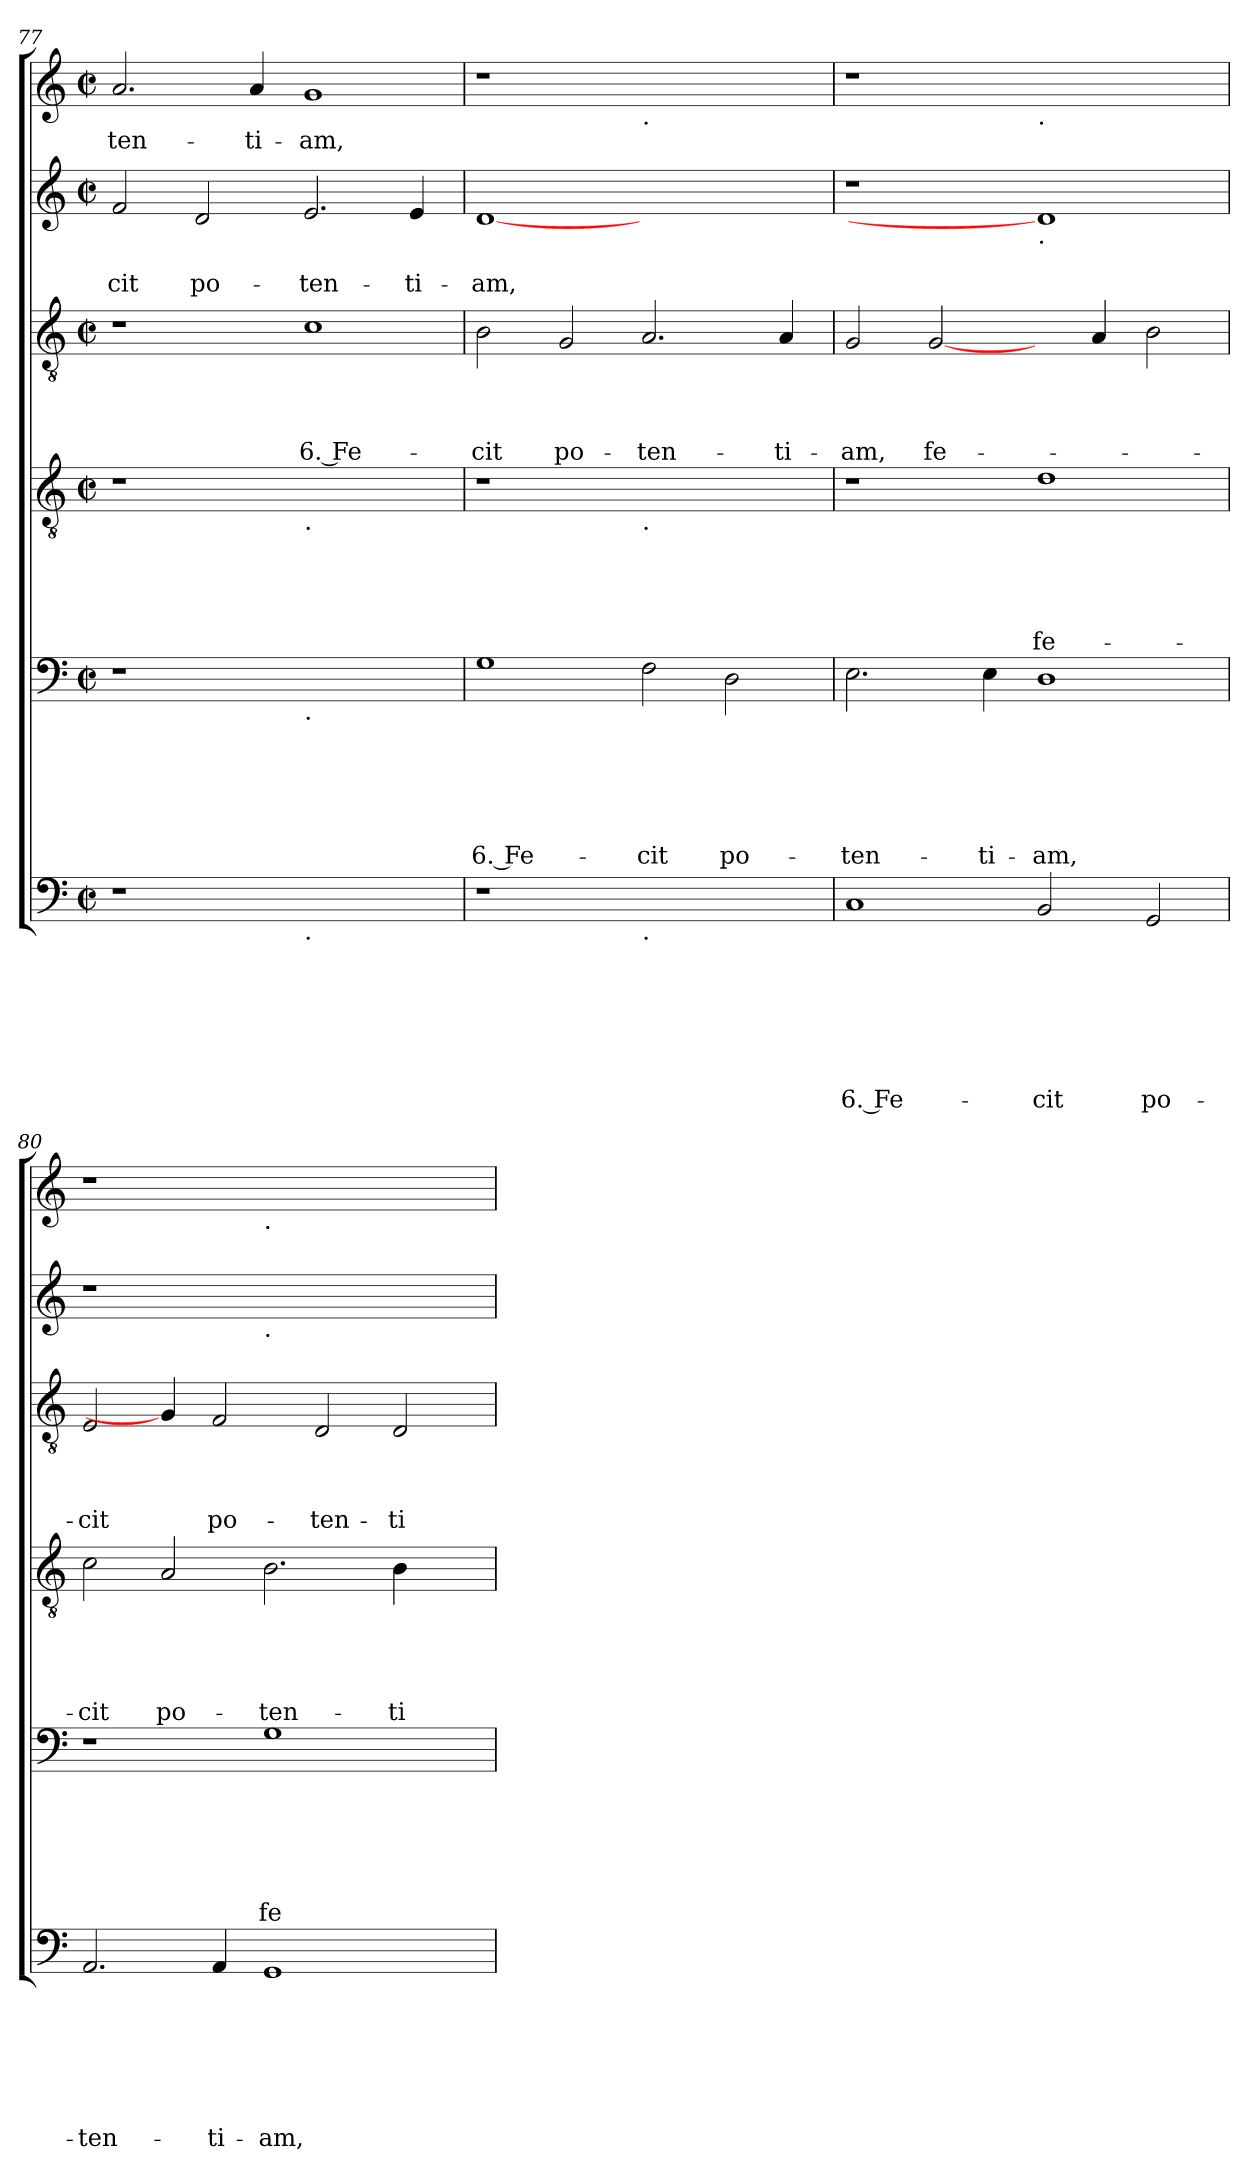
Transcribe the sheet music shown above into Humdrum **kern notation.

**kern	**text	**text	**text	**text	**text	**text	**text	**kern	**text	**text	**text	**text	**text	**text	**kern	**text	**text	**text	**text	**text	**kern	**text	**text	**text	**text	**kern	**text	**text	**kern	**text
*part6	*part6	*part6	*part6	*part6	*part6	*part6	*part6	*part5	*part5	*part5	*part5	*part5	*part5	*part5	*part4	*part4	*part4	*part4	*part4	*part4	*part3	*part3	*part3	*part3	*part3	*part2	*part2	*part2	*part1	*part1
*staff6	*staff6	*staff6	*staff6	*staff6	*staff6	*staff6	*staff6	*staff5	*staff5	*staff5	*staff5	*staff5	*staff5	*staff5	*staff4	*staff4	*staff4	*staff4	*staff4	*staff4	*staff3	*staff3	*staff3	*staff3	*staff3	*staff2	*staff2	*staff2	*staff1	*staff1
!!LO:LB:g=z
*clefF4	*	*	*	*	*	*	*	*clefF4	*	*	*	*	*	*	*clefGv2	*	*	*	*	*	*clefGv2	*	*	*	*	*clefG2	*	*	*clefG2	*
*k[]	*	*	*	*	*	*	*	*k[]	*	*	*	*	*	*	*k[]	*	*	*	*	*	*k[]	*	*	*	*	*k[]	*	*	*k[]	*
*C:	*	*	*	*	*	*	*	*C:	*	*	*	*	*	*	*C:	*	*	*	*	*	*C:	*	*	*	*	*C:	*	*	*C:	*
*M2/2	*	*	*	*	*	*	*	*M2/2	*	*	*	*	*	*	*M2/2	*	*	*	*	*	*M2/2	*	*	*	*	*M2/2	*	*	*M2/2	*
*met(c|)	*	*	*	*	*	*	*	*met(c|)	*	*	*	*	*	*	*met(c|)	*	*	*	*	*	*met(c|)	*	*	*	*	*met(c|)	*	*	*met(c|)	*
=77	=77	=77	=77	=77	=77	=77	=77	=77	=77	=77	=77	=77	=77	=77	=77	=77	=77	=77	=77	=77	=77	=77	=77	=77	=77	=77	=77	=77	=77	=77
!	!	!	!	!	!	!	!	!	!	!	!	!	!	!	!	!	!	!	!	!	!	!	!	!	!	!	!	!LO:LY:b	!	!LO:LY:b
1r	.	.	.	.	.	.	.	1r	.	.	.	.	.	.	1r	.	.	.	.	.	1r	.	.	.	.	2f/	.	-cit	2.a/	-ten-
!	!	!	!	!	!	!	!	!	!	!	!	!	!	!	!	!	!	!	!	!	!	!	!	!	!	!	!	!LO:LY:b	!	!
.	.	.	.	.	.	.	.	.	.	.	.	.	.	.	.	.	.	.	.	.	.	.	.	.	.	2d/	.	po-	.	.
!	!	!	!	!	!	!	!	!	!	!	!	!	!	!	!	!	!	!	!	!	!	!	!	!	!	!	!	!	!	!LO:LY:b
.	.	.	.	.	.	.	.	.	.	.	.	.	.	.	.	.	.	.	.	.	.	.	.	.	.	.	.	.	4a/	-ti-
!	!	!	!	!	!	!	!	!	!	!	!	!	!	!	!LO:TX:b:t=.	!	!	!	!	!	!	!	!	!	!	!	!	!	!	!
!	!	!	!	!	!	!	!	!LO:TX:b:t=.	!	!	!	!	!	!	!	!	!	!	!	!	!	!	!	!	!	!	!	!	!	!
!LO:TX:b:t=.	!	!	!	!	!	!	!	!	!	!	!	!	!	!	!	!	!	!	!	!	!	!	!	!	!	!	!	!	!	!
!	!	!	!	!	!	!	!	!	!	!	!	!	!	!	!	!	!	!	!	!	!	!	!	!	!LO:LY:b:rj	!	!	!LO:LY:b	!	!LO:LY:b
1ryy	.	.	.	.	.	.	.	1ryy	.	.	.	.	.	.	1ryy	.	.	.	.	.	1c	.	.	.	6. Fe-	2.e/	.	-ten-	1g	-am,
!	!	!	!	!	!	!	!	!	!	!	!	!	!	!	!	!	!	!	!	!	!	!	!	!	!	!	!	!LO:LY:b	!	!
.	.	.	.	.	.	.	.	.	.	.	.	.	.	.	.	.	.	.	.	.	.	.	.	.	.	4e/	.	-ti-	.	.
=78	=78	=78	=78	=78	=78	=78	=78	=78	=78	=78	=78	=78	=78	=78	=78	=78	=78	=78	=78	=78	=78	=78	=78	=78	=78	=78	=78	=78	=78	=78
!	!	!	!	!	!	!	!	!	!	!	!	!	!	!LO:LY:b:rj	!	!	!	!	!	!	!	!	!	!	!LO:LY:b	!	!	!LO:LY:b	!	!
1r	.	.	.	.	.	.	.	1G	.	.	.	.	.	6. Fe-	1r	.	.	.	.	.	2B\	.	.	.	-cit	[1d	.	-am,	1r	.
!	!	!	!	!	!	!	!	!	!	!	!	!	!	!	!	!	!	!	!	!	!	!	!	!	!LO:LY:b	!	!	!	!	!
.	.	.	.	.	.	.	.	.	.	.	.	.	.	.	.	.	.	.	.	.	2G/	.	.	.	po-	.	.	.	.	.
!	!	!	!	!	!	!	!	!	!	!	!	!	!	!	!	!	!	!	!	!	!	!	!	!	!	!	!	!	!LO:TX:b:t=.	!
!	!	!	!	!	!	!	!	!	!	!	!	!	!	!	!LO:TX:b:t=.	!	!	!	!	!	!	!	!	!	!	!	!	!	!	!
!LO:TX:b:t=.	!	!	!	!	!	!	!	!	!	!	!	!	!	!	!	!	!	!	!	!	!	!	!	!	!	!	!	!	!	!
!	!	!	!	!	!	!	!	!	!	!	!	!	!	!LO:LY:b	!	!	!	!	!	!	!	!	!	!	!LO:LY:b:rj	!	!	!	!	!
1ryy	.	.	.	.	.	.	.	2F\	.	.	.	.	.	-cit	1ryy	.	.	.	.	.	2.A/	.	.	.	-ten-	1ryy	.	.	1ryy	.
!	!	!	!	!	!	!	!	!	!	!	!	!	!	!LO:LY:b	!	!	!	!	!	!	!	!	!	!	!	!	!	!	!	!
.	.	.	.	.	.	.	.	2D\	.	.	.	.	.	po-	.	.	.	.	.	.	.	.	.	.	.	.	.	.	.	.
!	!	!	!	!	!	!	!	!	!	!	!	!	!	!	!	!	!	!	!	!	!	!	!	!	!LO:LY:b	!	!	!	!	!
.	.	.	.	.	.	.	.	.	.	.	.	.	.	.	.	.	.	.	.	.	4A/	.	.	.	-ti-	.	.	.	.	.
=79	=79	=79	=79	=79	=79	=79	=79	=79	=79	=79	=79	=79	=79	=79	=79	=79	=79	=79	=79	=79	=79	=79	=79	=79	=79	=79	=79	=79	=79	=79
!	!	!	!	!	!	!	!LO:LY:b:rj	!	!	!	!	!	!	!LO:LY:b	!	!	!	!	!	!	!	!	!	!	!LO:LY:b	!	!	!	!	!
1C	.	.	.	.	.	.	6. Fe-	2.E\	.	.	.	.	.	-ten-	1r	.	.	.	.	.	2G/	.	.	.	-am,	1r	.	.	1r	.
!	!	!	!	!	!	!	!	!	!	!	!	!	!	!	!	!	!	!	!	!	!	!	!	!	!LO:LY:b	!	!	!	!	!
.	.	.	.	.	.	.	.	.	.	.	.	.	.	.	.	.	.	.	.	.	[2G/	.	.	.	fe-	.	.	.	.	.
!	!	!	!	!	!	!	!	!	!	!	!	!	!	!LO:LY:b	!	!	!	!	!	!	!	!	!	!	!	!	!	!	!	!
.	.	.	.	.	.	.	.	4E\	.	.	.	.	.	-ti-	.	.	.	.	.	.	.	.	.	.	.	.	.	.	.	.
!	!	!	!	!	!	!	!	!	!	!	!	!	!	!	!	!	!	!	!	!	!	!	!	!	!	!	!	!	!LO:TX:b:t=.	!
!	!	!	!	!	!	!	!	!	!	!	!	!	!	!	!	!	!	!	!	!	!	!	!	!	!	!LO:TX:b:t=.	!	!	!	!
!	!	!	!	!	!	!	!LO:LY:b	!	!	!	!	!	!	!LO:LY:b	!	!	!	!	!	!LO:LY:b	!	!	!	!	!	!	!	!	!	!
2BB/	.	.	.	.	.	.	-cit	1D	.	.	.	.	.	-am,	1d	.	.	.	.	fe-	4ryy	.	.	.	.	1d]	.	.	1ryy	.
.	.	.	.	.	.	.	.	.	.	.	.	.	.	.	.	.	.	.	.	.	4A/	.	.	.	.	.	.	.	.	.
!	!	!	!	!	!	!	!LO:LY:b	!	!	!	!	!	!	!	!	!	!	!	!	!	!	!	!	!	!	!	!	!	!	!
2GG/	.	.	.	.	.	.	po-	.	.	.	.	.	.	.	.	.	.	.	.	.	2B\	.	.	.	.	.	.	.	.	.
=80	=80	=80	=80	=80	=80	=80	=80	=80	=80	=80	=80	=80	=80	=80	=80	=80	=80	=80	=80	=80	=80	=80	=80	=80	=80	=80	=80	=80	=80	=80
!	!	!	!	!	!	!	!LO:LY:b	!	!	!	!	!	!	!	!	!	!	!	!	!LO:LY:b	!	!	!	!	!LO:LY:b	!	!	!	!	!
2.AA/	.	.	.	.	.	.	-ten-	1r	.	.	.	.	.	.	2c\	.	.	.	.	-cit	2E/	.	.	.	-cit	1r	.	.	1r	.
!	!	!	!	!	!	!	!	!	!	!	!	!	!	!	!	!	!	!	!	!LO:LY:b	!	!	!	!	!	!	!	!	!	!
.	.	.	.	.	.	.	.	.	.	.	.	.	.	.	2A/	.	.	.	.	po-	4G/]	.	.	.	.	.	.	.	.	.
!	!	!	!	!	!	!	!LO:LY:b	!	!	!	!	!	!	!	!	!	!	!	!	!	!	!	!	!	!LO:LY:b	!	!	!	!	!
4AA/	.	.	.	.	.	.	-ti-	.	.	.	.	.	.	.	.	.	.	.	.	.	2F/	.	.	.	po-	.	.	.	.	.
!	!	!	!	!	!	!	!	!	!	!	!	!	!	!	!	!	!	!	!	!	!	!	!	!	!	!	!	!	!LO:TX:b:t=.	!
!	!	!	!	!	!	!	!	!	!	!	!	!	!	!	!	!	!	!	!	!	!	!	!	!	!	!LO:TX:b:t=.	!	!	!	!
!	!	!	!	!	!	!	!LO:LY:b	!	!	!	!	!	!	!LO:LY:b	!	!	!	!	!	!LO:LY:b	!	!	!	!	!	!	!	!	!	!
1GG	.	.	.	.	.	.	-am,	1G	.	.	.	.	.	fe-	2.B\	.	.	.	.	-ten-	.	.	.	.	.	1ryy	.	.	1ryy	.
!	!	!	!	!	!	!	!	!	!	!	!	!	!	!	!	!	!	!	!	!	!	!	!	!	!LO:LY:b	!	!	!	!	!
.	.	.	.	.	.	.	.	.	.	.	.	.	.	.	.	.	.	.	.	.	2D/	.	.	.	-ten-	.	.	.	.	.
!	!	!	!	!	!	!	!	!	!	!	!	!	!	!	!	!	!	!	!	!LO:LY:b	!	!	!	!	!LO:LY:b	!	!	!	!	!
.	.	.	.	.	.	.	.	.	.	.	.	.	.	.	4B\	.	.	.	.	-ti-	2D/	.	.	.	-ti-	.	.	.	.	.
4ryy	.	.	.	.	.	.	.	4ryy	.	.	.	.	.	.	4ryy	.	.	.	.	.	.	.	.	.	.	4ryy	.	.	4ryy	.
=	=	=	=	=	=	=	=	=	=	=	=	=	=	=	=	=	=	=	=	=	=	=	=	=	=	=	=	=	=	=
*-	*-	*-	*-	*-	*-	*-	*-	*-	*-	*-	*-	*-	*-	*-	*-	*-	*-	*-	*-	*-	*-	*-	*-	*-	*-	*-	*-	*-	*-	*-
